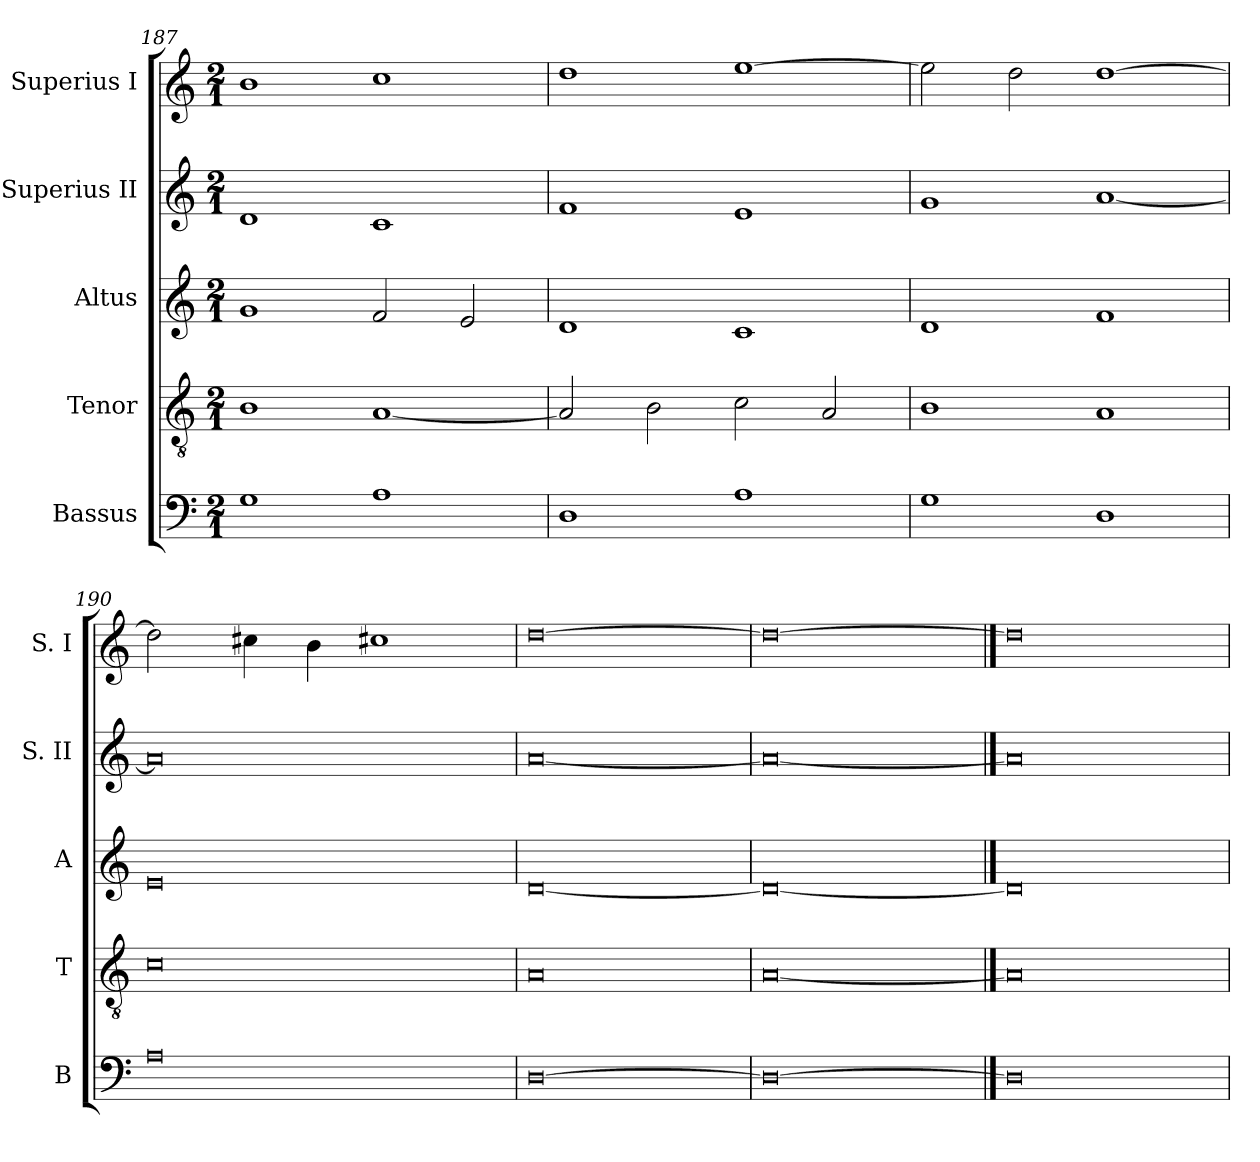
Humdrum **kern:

**kern	**kern	**kern	**kern	**kern
*part5	*part4	*part3	*part2	*part1
*staff5	*staff4	*staff3	*staff2	*staff1
*I"Bassus	*I"Tenor	*I"Altus	*I"Superius II	*I"Superius I
*I'B	*I'T	*I'A	*I'S. II	*I'S. I
*clefF4	*clefGv2	*clefG2	*clefG2	*clefG2
*k[]	*k[]	*k[]	*k[]	*k[]
*C:	*C:	*C:	*C:	*C:
*M2/1	*M2/1	*M2/1	*M2/1	*M2/1
=187	=187	=187	=187	=187
1G	1B	1g	1d	1b
1A	[1A	2f	1c	1cc
.	.	2e	.	.
=188	=188	=188	=188	=188
1D	2A]	1d	1f	1dd
.	2B	.	.	.
1A	2c	1c	1e	[1ee
.	2A	.	.	.
=189	=189	=189	=189	=189
1G	1B	1d	1g	2ee]
.	.	.	.	2dd
1D	1A	1f	[1a	[1dd
=190	=190	=190	=190	=190
0A	0c	0e	0a]	2dd]
.	.	.	.	4cc#X
.	.	.	.	4b
.	.	.	.	1cc#X
=191	=191	=191	=191	=191
[0D	0A	[0d	[0a	[0dd
=192	=192	=192	=192	=192
0D_	[0A	0d_	0a_	0dd_
==193	==193	==193	==193	==193
0D]	0A]	0d]	0a]	0dd]
=	=	=	=	=
*-	*-	*-	*-	*-
